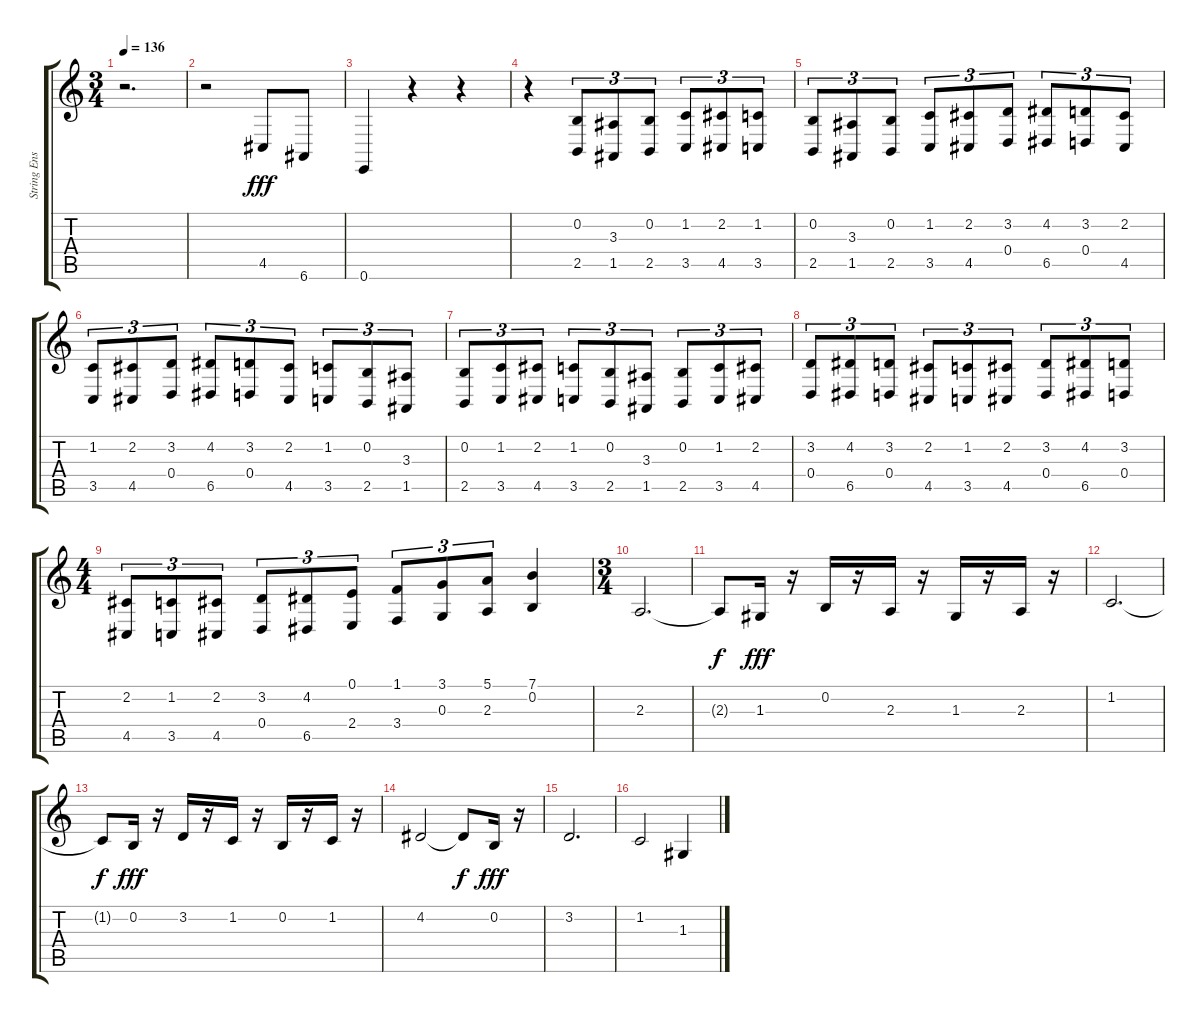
\track ("String Ensemble 1" "String Ens") {instrument stringensemble1}
\staff {score tabs}
\tuning (E4 B3 G3 D3 A2 E2) {hide}
\ts (3 4)
\tempo 136
\clef g2
\ks c
r.2{d dy fff} |
r.2 4.5.8 6.6.8 |
0.6.4 r.4 r.4 |
r.4 (0.2 2.5).8{tu (3 2)} (3.3 1.5).8{tu (3 2)} (0.2 2.5).8{tu (3 2)} (1.2 3.5).8{tu (3 2)} (2.2 4.5).8{tu (3 2)} (1.2 3.5).8{tu (3 2)} |
(0.2 2.5).8{tu (3 2)} (3.3 1.5).8{tu (3 2)} (0.2 2.5).8{tu (3 2)} (1.2 3.5).8{tu (3 2)} (2.2 4.5).8{tu (3 2)} (3.2 0.4).8{tu (3 2)} (4.2 6.5).8{tu (3 2)} (3.2 0.4).8{tu (3 2)} (2.2 4.5).8{tu (3 2)} |
(1.2 3.5).8{tu (3 2)} (2.2 4.5).8{tu (3 2)} (3.2 0.4).8{tu (3 2)} (4.2 6.5).8{tu (3 2)} (3.2 0.4).8{tu (3 2)} (2.2 4.5).8{tu (3 2)} (1.2 3.5).8{tu (3 2)} (0.2 2.5).8{tu (3 2)} (3.3 1.5).8{tu (3 2)} |
(0.2 2.5).8{tu (3 2)} (1.2 3.5).8{tu (3 2)} (2.2 4.5).8{tu (3 2)} (1.2 3.5).8{tu (3 2)} (0.2 2.5).8{tu (3 2)} (3.3 1.5).8{tu (3 2)} (0.2 2.5).8{tu (3 2)} (1.2 3.5).8{tu (3 2)} (2.2 4.5).8{tu (3 2)} |
(3.2 0.4).8{tu (3 2)} (4.2 6.5).8{tu (3 2)} (3.2 0.4).8{tu (3 2)} (2.2 4.5).8{tu (3 2)} (1.2 3.5).8{tu (3 2)} (2.2 4.5).8{tu (3 2)} (3.2 0.4).8{tu (3 2)} (4.2 6.5).8{tu (3 2)} (3.2 0.4).8{tu (3 2)} |
\ts (4 4)
(2.2 4.5).8{tu (3 2)} (1.2 3.5).8{tu (3 2)} (2.2 4.5).8{tu (3 2)} (3.2 0.4).8{tu (3 2)} (4.2 6.5).8{tu (3 2)} (0.1 2.4).8{tu (3 2)} (1.1 3.4).8{tu (3 2)} (3.1 0.3).8{tu (3 2)} (5.1 2.3).8{tu (3 2)} (7.1 0.2).4 |
\ts (3 4)
2.3.2{d} |
2.3{t}.8{dy f} 1.3.16{dy fff} r.16 0.2.16 r.16 2.3.16 r.16 1.3.16 r.16 2.3.16 r.16 |
1.2.2{d} |
1.2{t}.8{dy f} 0.2.16{dy fff} r.16 3.2.16 r.16 1.2.16 r.16 0.2.16 r.16 1.2.16 r.16 |
4.2.2 4.2{t}.8{dy f} 0.2.16{dy fff} r.16 |
3.2.2{d} |
1.2.2 1.3.4
